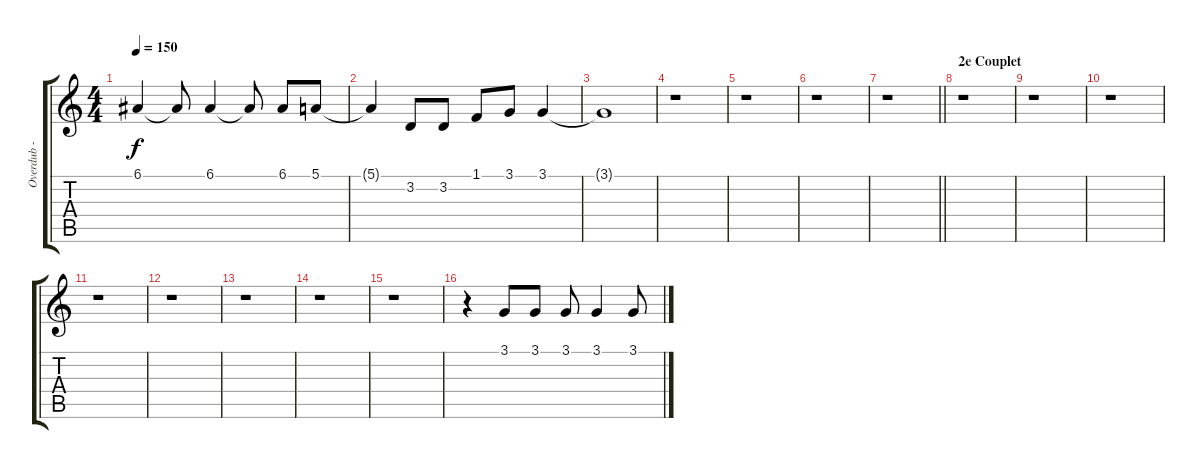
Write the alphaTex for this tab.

\track ("Overdub -  Chant" "Overdub - ") {instrument bassoon}
\staff {score tabs}
\tuning (E4 B3 G3 D3 A2 E2) {hide}
\ts (4 4)
\tempo 150
\clef g2
\ks c
6.1.4{dy f} 6.1{t}.8 6.1.4 6.1{t}.8 6.1.8 5.1.8 |
5.1{t}.4 3.2.8 3.2.8 1.1.8 3.1.8 3.1.4 |
3.1{t}.1 |
r.1 |
r.1 |
r.1 |
\barLineRight lightlight
r.1 |
\section ("" "2e Couplet")
r.1 |
r.1 |
r.1 |
r.1 |
r.1 |
r.1 |
r.1 |
r.1 |
r.4 3.1.8 3.1.8 3.1.8 3.1.4 3.1.8
